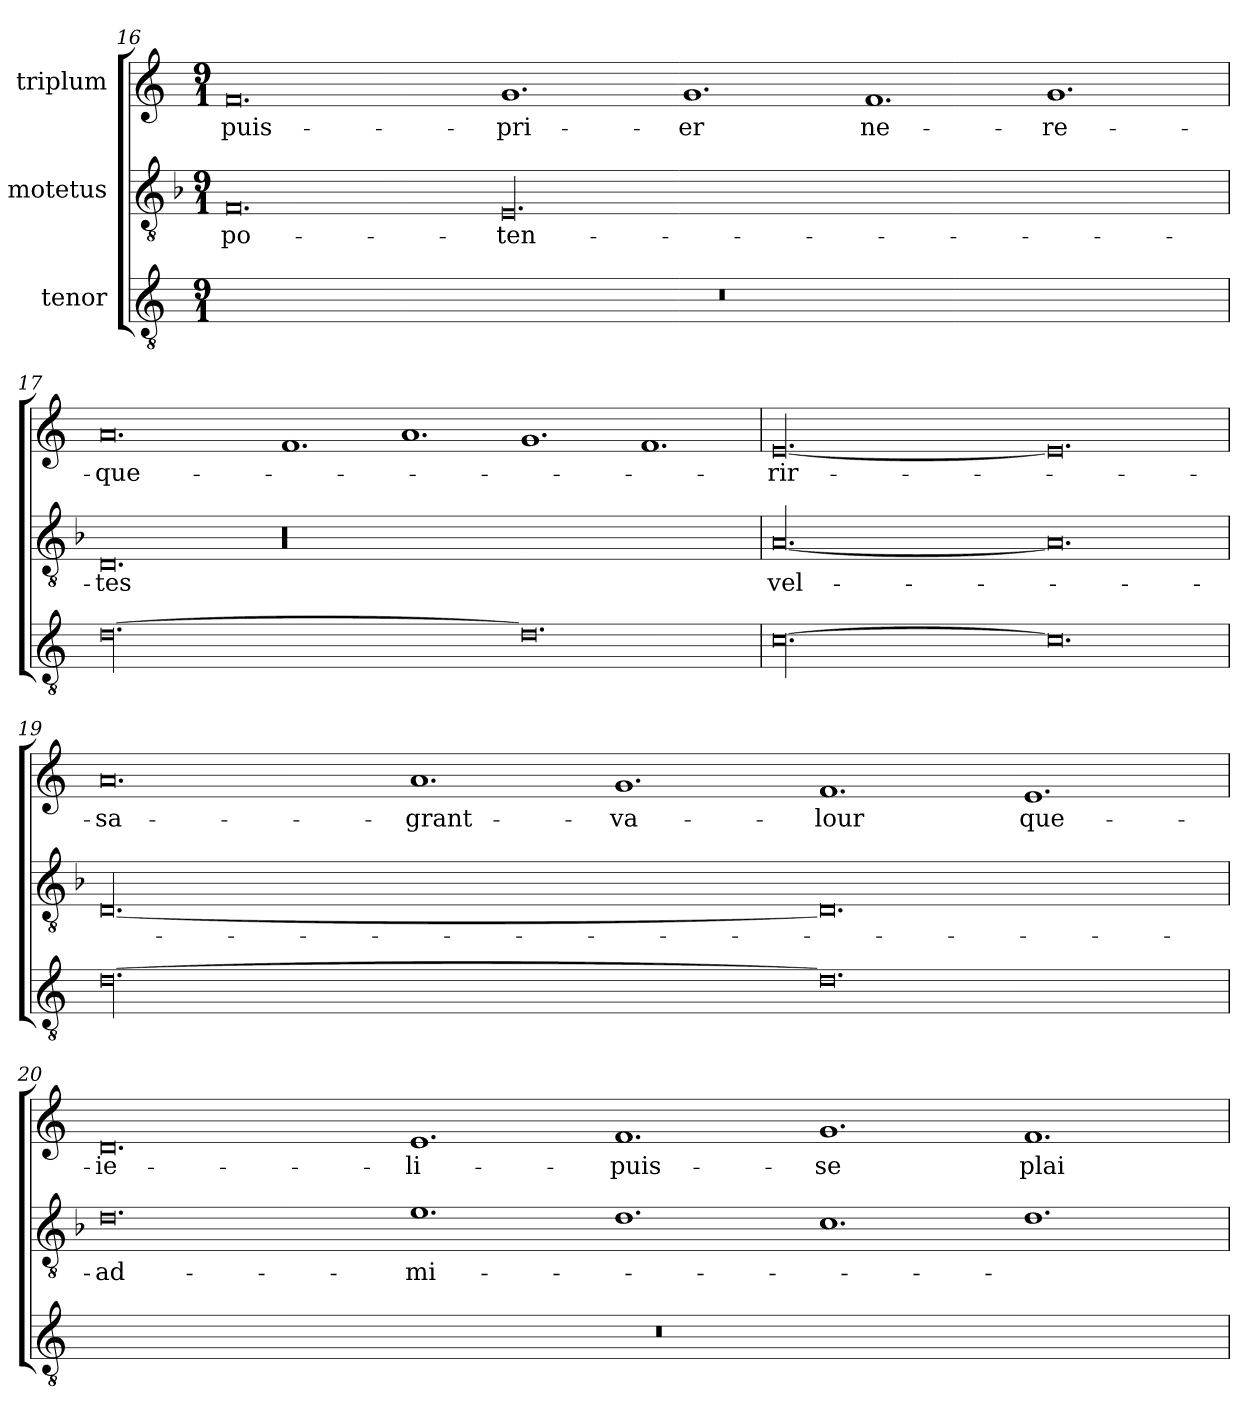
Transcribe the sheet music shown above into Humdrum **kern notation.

**kern	**kern	**text	**kern	**text
*part3	*part2	*part2	*part1	*part1
*staff3	*staff2	*staff2	*staff1	*staff1
*I"tenor	*I"motetus	*	*I"triplum	*
*clefGv2	*clefGv2	*	*clefG2	*
*k[]	*k[b-]	*	*k[]	*
*C:	*F:	*	*C:	*
*M9/1	*M9/1	*	*M9/1	*
=16	=16	=16	=16	=16
1%9r	0.F/	po-	0.f/	puis-
.	00.E/	-ten-	1.g/	pri-
.	.	.	1.g/	-er
.	.	.	1.f/	ne-
.	.	.	1.g/	re-
=17	=17	=17	=17	=17
[00.d\	0.D/	-tes	0.a/	que-
.	00.r	.	1.f/	.
.	.	.	1.a/	.
0.d\]	.	.	1.g/	.
.	.	.	1.f/	.
=18	=18	=18	=18	=18
[00.c\	[00.A/	vel-	[00.e/	rir-
0.c\]	0.A/]	.	0.e/]	.
=19	=19	=19	=19	=19
[00.d\	[00.D/	.	0.a/	sa-
.	.	.	1.a/	grant-
.	.	.	1.g/	va-
0.d\]	0.D/]	.	1.f/	-lour
.	.	.	1.e/	que-
=20	=20	=20	=20	=20
1%9r	0.d\	ad-	0.d/	ie-
.	1.e\	mi-	1.e/	li-
.	1.d\	.	1.f/	puis-
.	1.c\	.	1.g/	-se
.	1.d\	.	1.f/	plai-
=	=	=	=	=
*-	*-	*-	*-	*-
